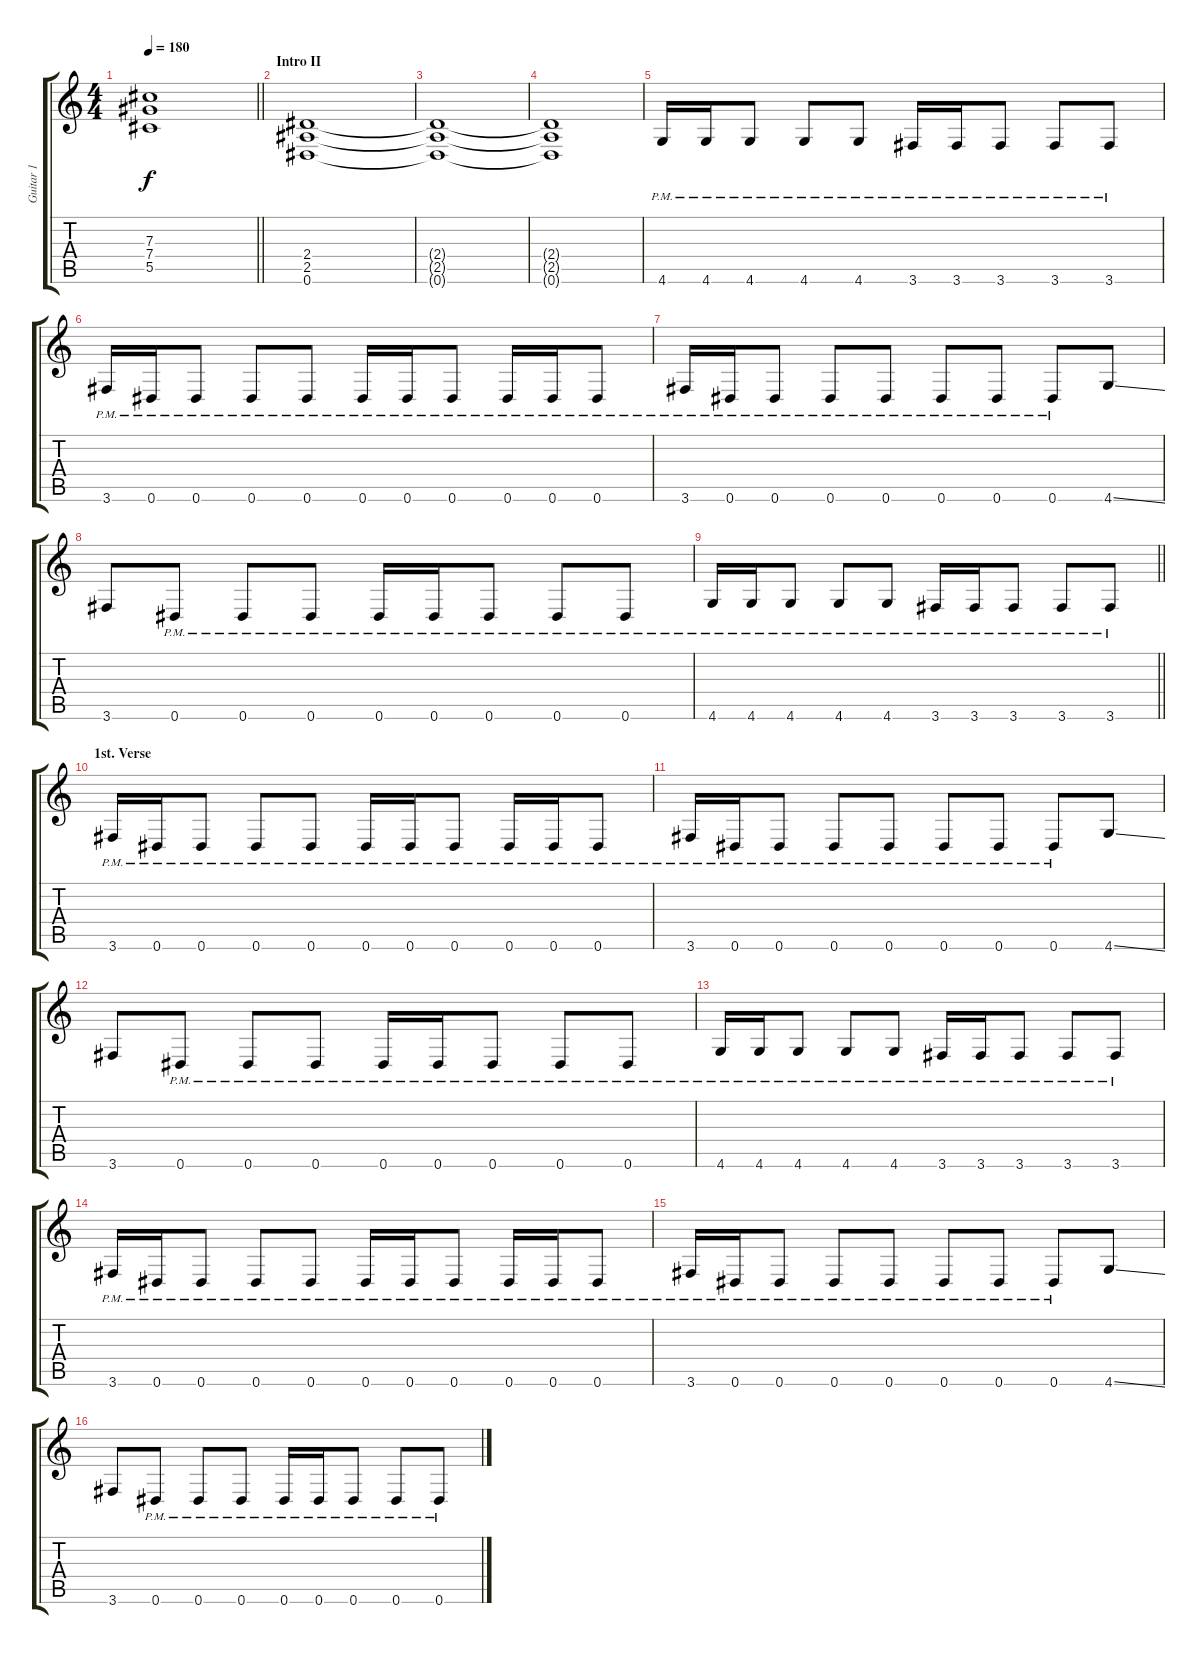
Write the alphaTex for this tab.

\track ("Guitar 1" "Guitar 1") {instrument distortionguitar}
\staff {score tabs}
\tuning (Eb4 Bb3 Gb3 Db3 Ab2 Eb2) {hide}
\ts (4 4)
\tempo 180
\clef g2
\barLineRight lightlight
\ks c
(7.3 7.4 5.5).1{dy f} |
\section ("" "Intro II")
(2.4 2.5 0.6).1 |
(2.4{t} 2.5{t} 0.6{t}).1 |
(2.4{t} 2.5{t} 0.6{t}).1 |
4.6{pm}.16 4.6{pm}.16 4.6{pm}.8 4.6{pm}.8 4.6{pm}.8 3.6{pm}.16 3.6{pm}.16 3.6{pm}.8 3.6{pm}.8 3.6{pm}.8 |
3.6{pm}.16 0.6{pm}.16 0.6{pm}.8 0.6{pm}.8 0.6{pm}.8 0.6{pm}.16 0.6{pm}.16 0.6{pm}.8 0.6{pm}.16 0.6{pm}.16 0.6{pm}.8 |
3.6{pm}.16 0.6{pm}.16 0.6{pm}.8 0.6{pm}.8 0.6{pm}.8 0.6{pm}.8 0.6{pm}.8 0.6{pm}.8 4.6{ss}.8 |
3.6.8 0.6{pm}.8 0.6{pm}.8 0.6{pm}.8 0.6{pm}.16 0.6{pm}.16 0.6{pm}.8 0.6{pm}.8 0.6{pm}.8 |
\barLineRight lightlight
4.6{pm}.16 4.6{pm}.16 4.6{pm}.8 4.6{pm}.8 4.6{pm}.8 3.6{pm}.16 3.6{pm}.16 3.6{pm}.8 3.6{pm}.8 3.6{pm}.8 |
\section ("" "1st. Verse")
3.6{pm}.16 0.6{pm}.16 0.6{pm}.8 0.6{pm}.8 0.6{pm}.8 0.6{pm}.16 0.6{pm}.16 0.6{pm}.8 0.6{pm}.16 0.6{pm}.16 0.6{pm}.8 |
3.6{pm}.16 0.6{pm}.16 0.6{pm}.8 0.6{pm}.8 0.6{pm}.8 0.6{pm}.8 0.6{pm}.8 0.6{pm}.8 4.6{ss}.8 |
3.6.8 0.6{pm}.8 0.6{pm}.8 0.6{pm}.8 0.6{pm}.16 0.6{pm}.16 0.6{pm}.8 0.6{pm}.8 0.6{pm}.8 |
4.6{pm}.16 4.6{pm}.16 4.6{pm}.8 4.6{pm}.8 4.6{pm}.8 3.6{pm}.16 3.6{pm}.16 3.6{pm}.8 3.6{pm}.8 3.6{pm}.8 |
3.6{pm}.16 0.6{pm}.16 0.6{pm}.8 0.6{pm}.8 0.6{pm}.8 0.6{pm}.16 0.6{pm}.16 0.6{pm}.8 0.6{pm}.16 0.6{pm}.16 0.6{pm}.8 |
3.6{pm}.16 0.6{pm}.16 0.6{pm}.8 0.6{pm}.8 0.6{pm}.8 0.6{pm}.8 0.6{pm}.8 0.6{pm}.8 4.6{ss}.8 |
3.6.8 0.6{pm}.8 0.6{pm}.8 0.6{pm}.8 0.6{pm}.16 0.6{pm}.16 0.6{pm}.8 0.6{pm}.8 0.6{pm}.8
